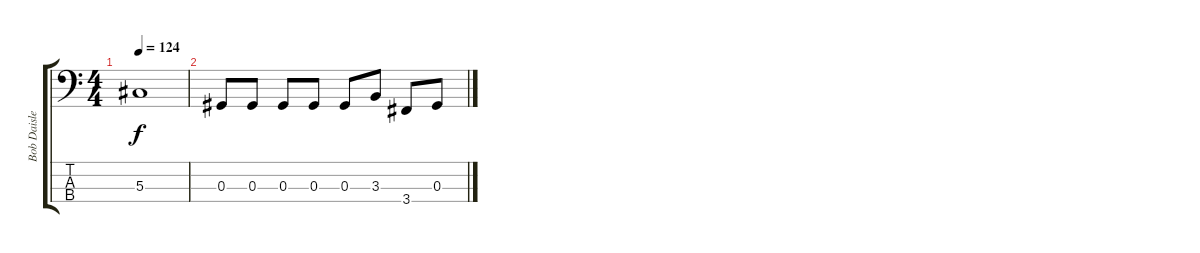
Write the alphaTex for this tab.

\track ("Bob Daisley" "Bob Daisle") {instrument electricbassfinger}
\staff {score tabs}
\tuning (Gb2 Db2 Ab1 Eb1) {hide}
\ts (4 4)
\tempo 124
\clef f4
\ks c
5.3{t}.1{dy f} |
0.3.8 0.3.8 0.3.8 0.3.8 0.3.8 3.3.8 3.4.8 0.3.8
